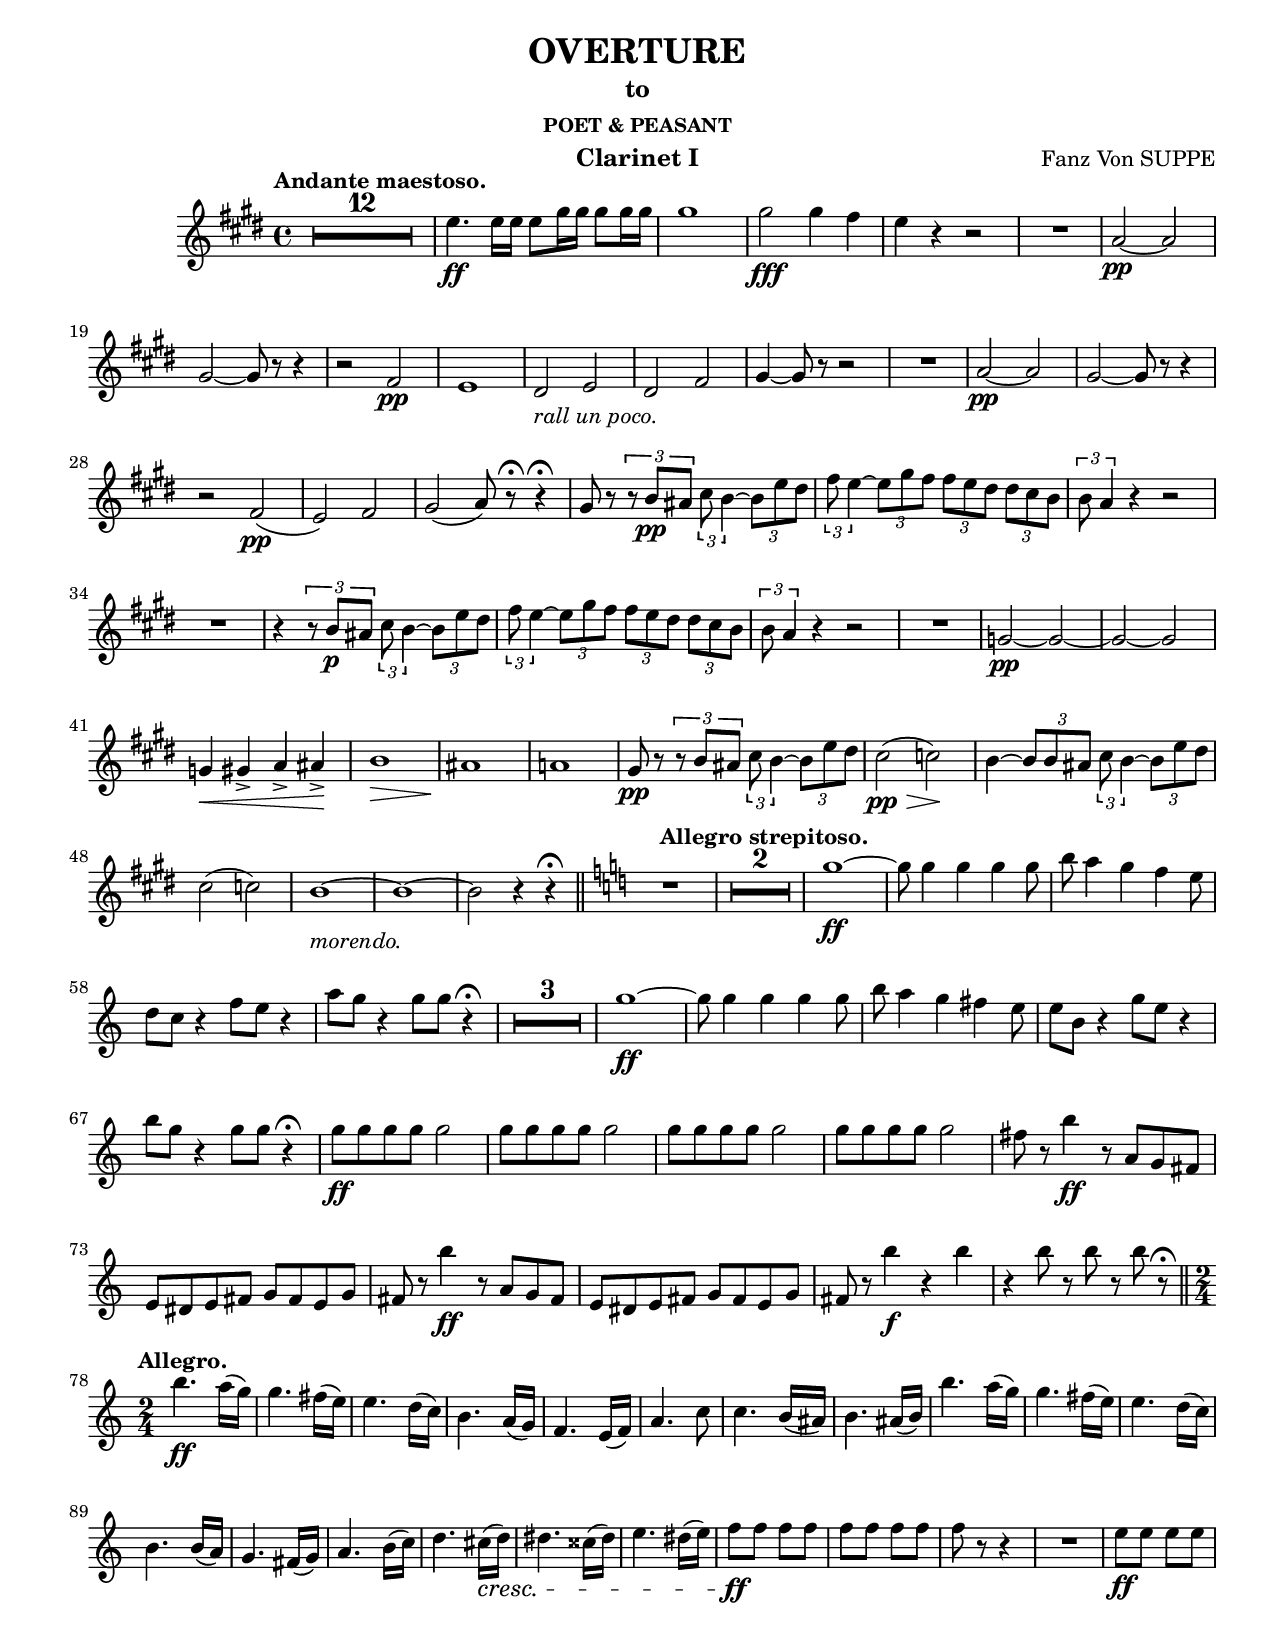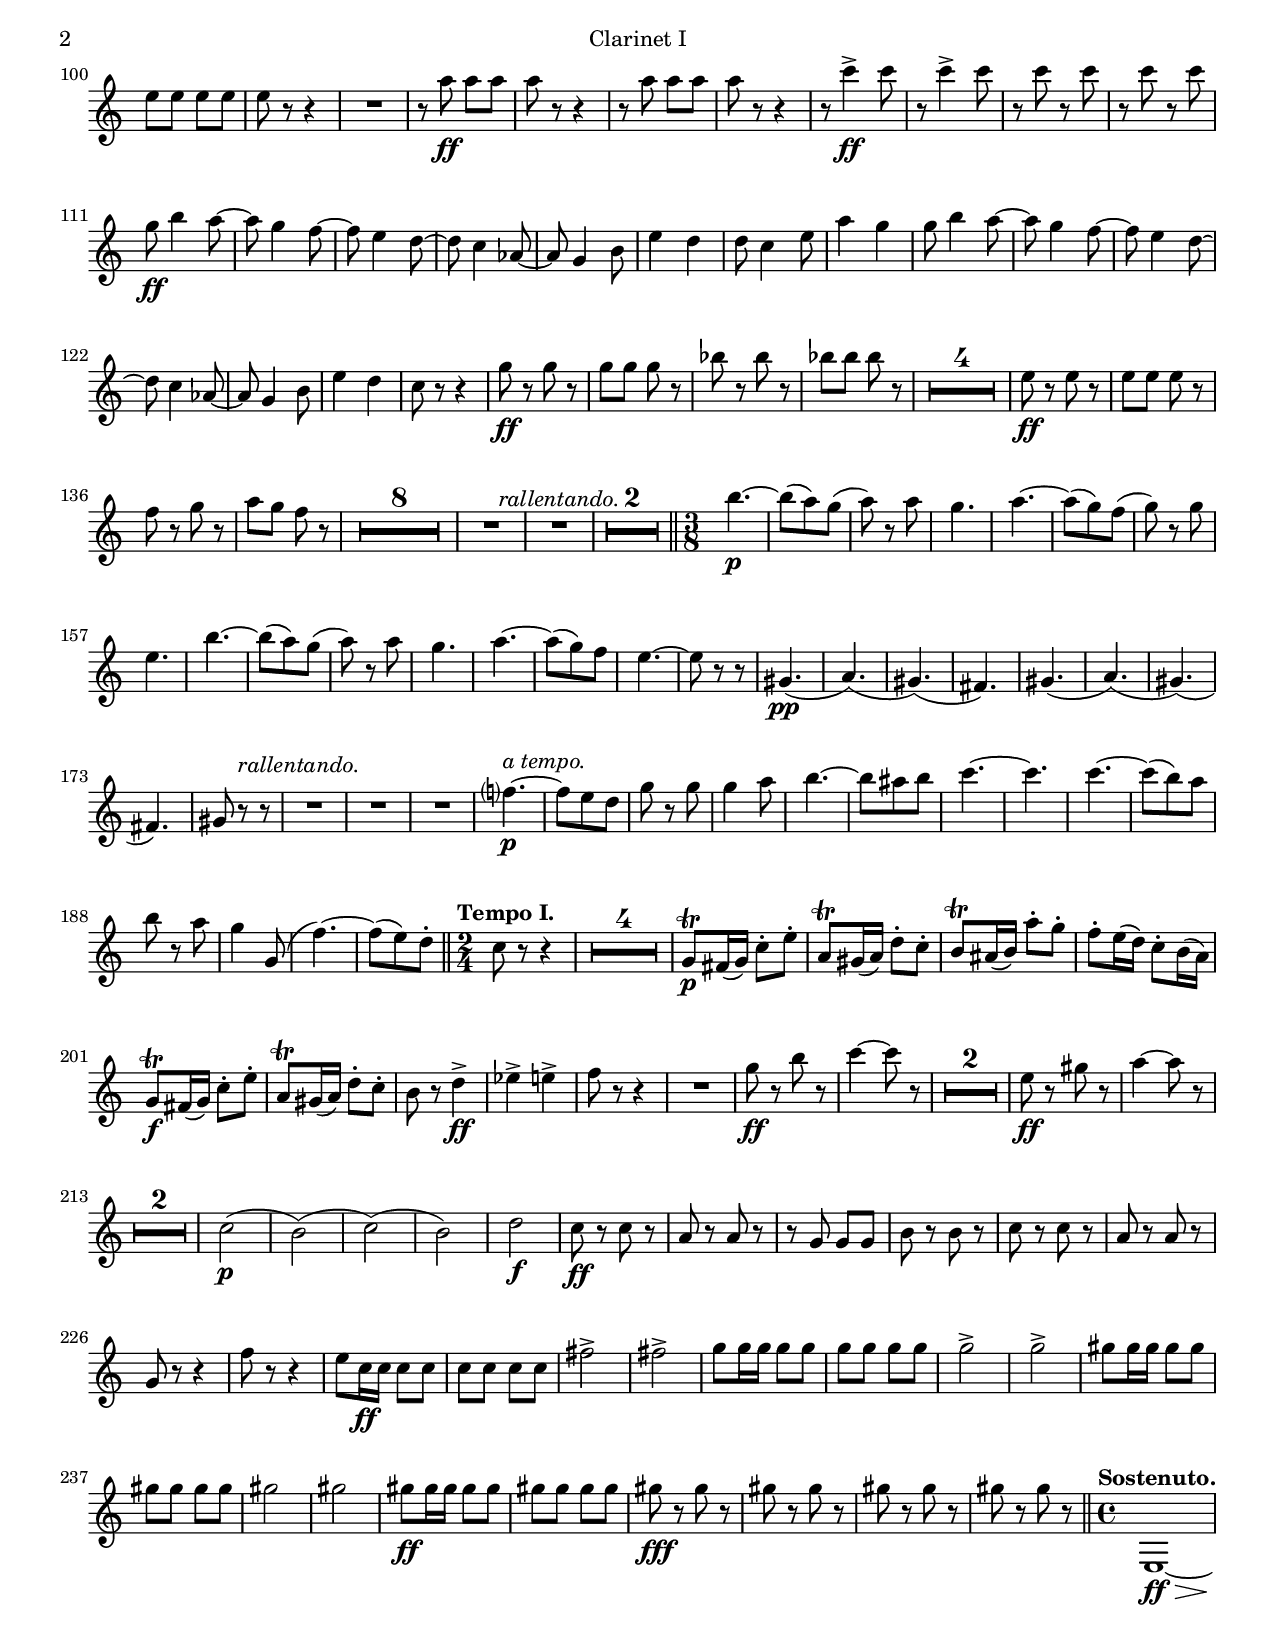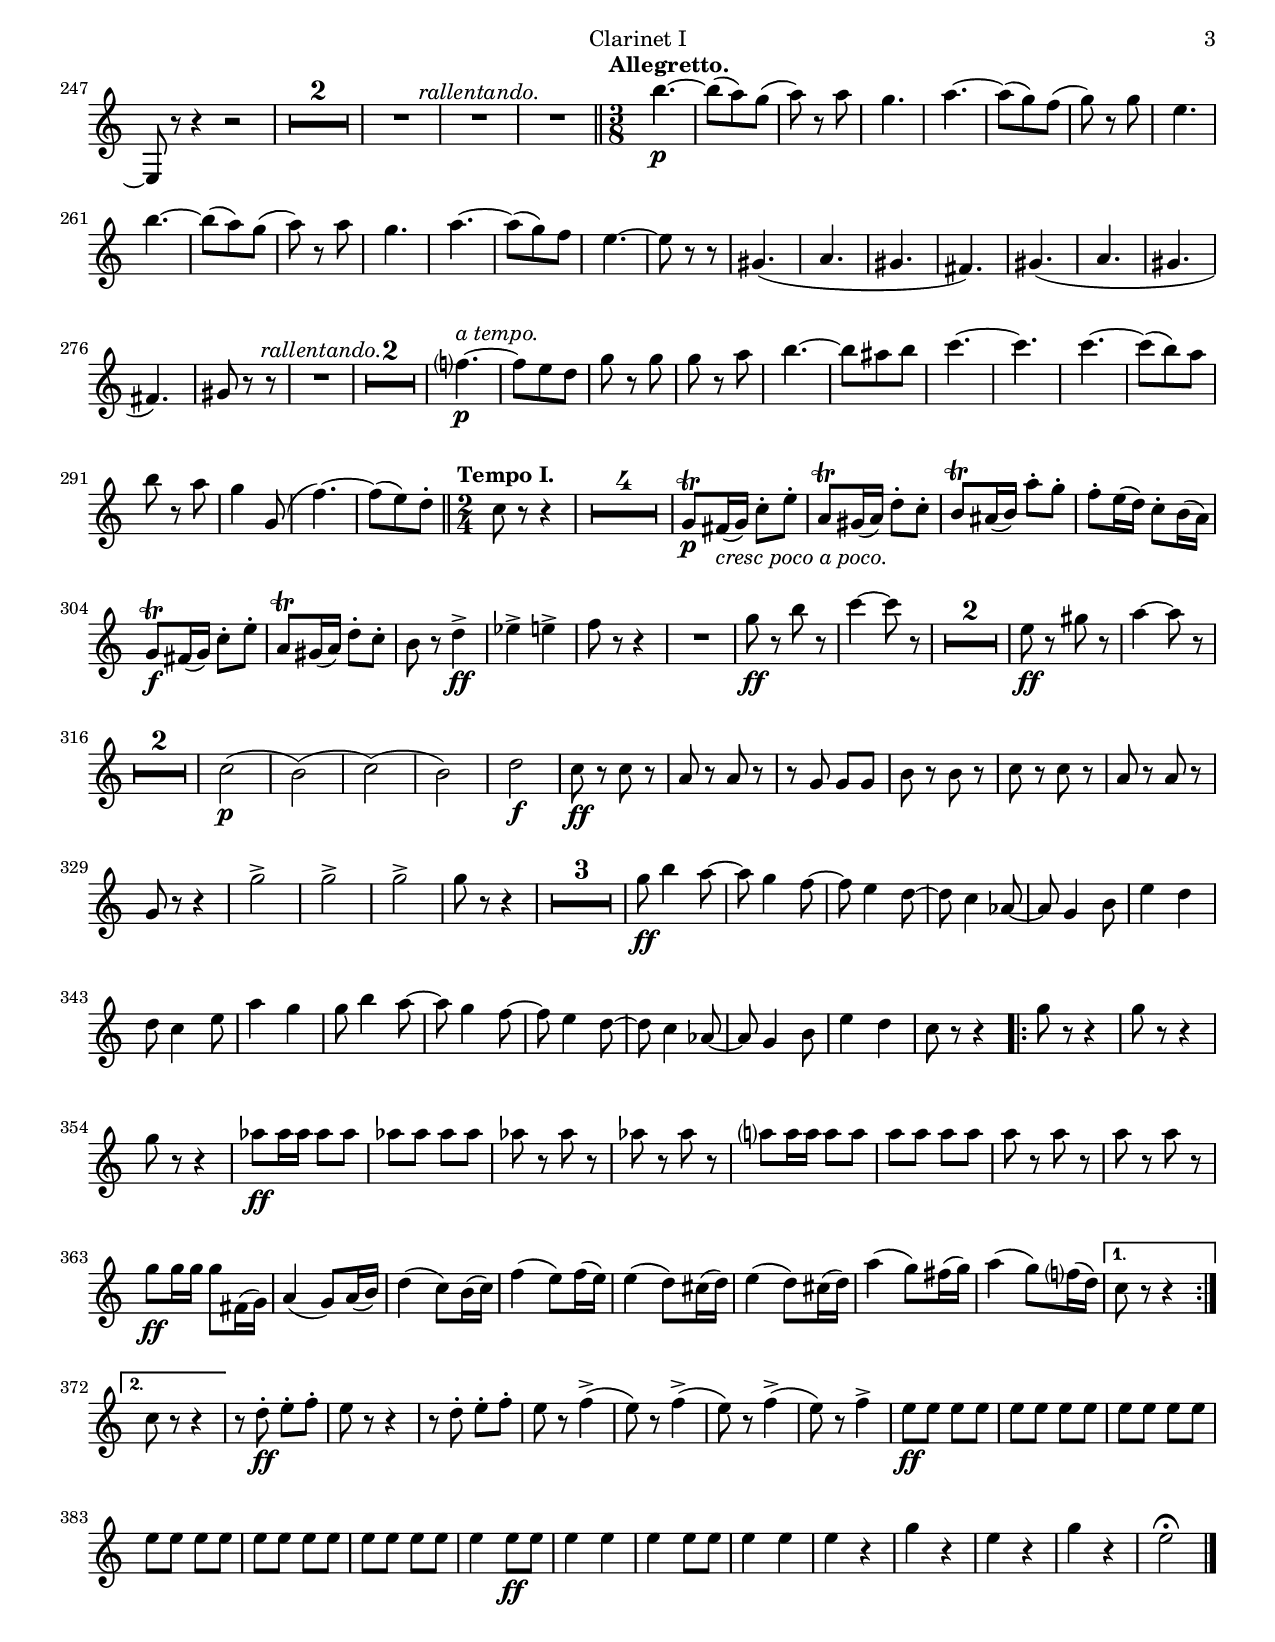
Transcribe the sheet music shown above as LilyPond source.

% This LilyPond file was generated by Rosegarden 16.06
\include "english.ly"
\version "2.18.2"
\header {
    title = "OVERTURE"
    subtitle = "to"
    subsubtitle = "POET & PEASANT"
    composer = "Fanz Von SUPPE"
    instrument = "Clarinet I"
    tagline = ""
}
#(set-global-staff-size 19)
#(set-default-paper-size "letter")
\paper {
  system-system-spacing #'basic-distance = #14
}
\score {
    << % common
    \context Staff = "track 1" << 
        \set Score.skipBars = ##t
        \context Voice = "voice 1" {
            \override Voice.TextScript #'padding = #2.0
            \override MultiMeasureRest #'expand-limit = 1
            \time 4/4
            \clef "treble"
            \transpose bf c' {
            \key d \major
            \tempo "Andante maestoso."
            R1*12  |
            d'' 4. \ff d'' 16 d'' d'' 8 fs'' 16 fs'' fs'' 8 fs'' 16 fs''  |
            fs'' 1  |
            fs'' 2 \fff fs'' 4 e''  |
            d'' 4 r r2  |
            R1  |
            g' 2 \pp ~ g'  |
            fs' 2 ~ fs' 8 r r4  |
            r2 e' \pp  |
            d' 1  |
            cs' 2 _\markup { \italic "rall un poco." } d'  |
            cs' 2 e'  |
            fs' 4 ~ fs' 8 r r2  |
            R1  |
            g' 2 \pp ~ g'  |
            fs' 2 ~ fs' 8 r r4  |
            r2 e' \pp (  |
            d' 2 ) e'  |
            fs' 2 ( g' 8 ) r \fermata r4 \fermata  |
            fs' 8 r \times 2/3 { r a' \pp gs' } \times 2/3 { b' a' 4 ~ } \times 2/3 { a' 8 d'' cs'' }  |
            \times 2/3 { e'' 8 d'' 4 ~ } \times 2/3 { d'' 8 fs'' e'' } \times 2/3 { e'' d'' cs'' } \times 2/3 { cs'' b' a' }  |
            \times 2/3 { a' 8 g' 4 } r r2  |
            R1  |
            r4 \times 2/3 { r8 a' \p gs' } \times 2/3 { b' a' 4 ~ } \times 2/3 { a' 8 d'' cs'' }  |
            \times 2/3 { e'' 8 d'' 4 ~ } \times 2/3 { d'' 8 fs'' e'' } \times 2/3 { e'' d'' cs'' } \times 2/3 { cs'' b' a' }  |
            \times 2/3 { a' 8 g' 4 } r r2  |
            R1  |
            f' 2 \pp ~ f' ~  |
            f' 2 ~ f'  |
            f' 4 \< fs' -> g' -> gs' -> \!  |
            a' 1 \>  |
            gs' 1 \!  |
            g'! 1  |
            fs' 8 \pp r \times 2/3 { r a' gs' } \times 2/3 { b' a' 4 ~ } \times 2/3 { a' 8 d'' cs'' }  |
            b' 2 \pp \> ( bf' \! )  |
            a' 4 ~ \times 2/3 { a' 8 a' gs' } \times 2/3 { b' a' 4 ~ } \times 2/3 { a' 8 d'' cs'' }  |
            b' 2 ( bf' )  |
            a' 1 ~ _\markup { \italic "morendo." }  |
            a' 1 ~  |
            a' 2 r4 r \fermata \bar "||"
            } %transpose
            \key c \major
            \tempo "Allegro strepitoso."
            R1  |
            R1*2  |
            g'' 1 \ff ~  |
            g'' 8 g'' 4 g'' g'' g'' 8  |
            b'' 8 a'' 4 g'' f'' e'' 8  |
            d'' 8 c'' r4 f'' 8 e'' r4  |
            a'' 8 g'' r4 g'' 8 g'' r4 \fermata  |
            R1*3  |
            g'' 1 \ff ~  |
            g'' 8 g'' 4 g'' g'' g'' 8  |
            b'' 8 a'' 4 g'' fs'' e'' 8  |
            e'' 8 b' r4 g'' 8 e'' r4  |
            b'' 8 g'' r4 g'' 8 g'' r4 \fermata  |
            g'' 8 \ff g'' g'' g'' g'' 2  |
            g'' 8 g'' g'' g'' g'' 2  |
            g'' 8 g'' g'' g'' g'' 2  |
            g'' 8 g'' g'' g'' g'' 2  |
            fs'' 8 r b'' 4 \ff r8 a' g' fs'  |
            e' 8 ds' e' fs' g' fs' e' g'  |
            fs' 8 r b'' 4 \ff r8 a' g' fs'  |
            e' 8 ds' e' fs' g' fs' e' g'  |
            fs' 8 r b'' 4 \f r b''  |
            r4 b'' 8 r b'' r b'' r \fermata \bar "||"
            \time 2/4
            \tempo "Allegro."
            b'' 4. \ff a'' 16 ( g'' )  |
            g'' 4. fs'' 16 ( e'' )  |
            e'' 4. d'' 16 ( c'' )  |
            b' 4. a' 16 ( g' )  |
            f' 4. e' 16 ( f' )  |
            a' 4. c'' 8  |
            c'' 4. b' 16 ( as' )  |
            b' 4. as' 16 ( b' )  |
            b'' 4. a'' 16 ( g'' )  |
            g'' 4. fs'' 16 ( e'' )  |
            e'' 4. d'' 16 ( c'' )  |
            b' 4. b' 16 ( a' )  |
            g' 4. fs' 16 ( g' )  |
            a' 4. b' 16 ( c'' )  |
            d'' 4. cs'' 16 \cresc ( d'' )  |
            ds'' 4. css'' 16 ( ds'' )  |
            e'' 4. ds'' 16 ( e'' )  |
            f'' 8 \ff f'' f'' f''  |
            f'' 8 f'' f'' f''  |
            f'' 8 r r4  |
            R2  |
            e'' 8 \ff e'' e'' e''  |
            e'' 8 e'' e'' e''  |
            e'' 8 r r4  |
            R2  |
            r8 a'' \ff a'' a''  |
            a'' 8 r r4  |
            r8 a'' a'' a''  |
            a'' 8 r r4  |
            r8 c''' 4 -> \ff c''' 8  |
            r8 c''' 4 -> c''' 8  |
            r8 c''' r c'''  |
            r8 c''' r c'''  |
            g'' 8 \ff b'' 4 a'' 8 ~  |
            a'' 8 g'' 4 f'' 8 ~  |
            f'' 8 e'' 4 d'' 8 ~  |
            d'' 8 c'' 4 af' 8 ~  |
            af' 8 g' 4 b' 8  |
            e'' 4 d''  |
            d'' 8 c'' 4 e'' 8  |
            a'' 4 g''  |
            g'' 8 b'' 4 a'' 8 ~  |
            a'' 8 g'' 4 f'' 8 ~  |
            f'' 8 e'' 4 d'' 8 ~  |
            d'' 8 c'' 4 af' 8 ~  |
            af' 8 g' 4 b' 8  |
            e'' 4 d''  |
            c'' 8 r r4  |
            g'' 8 \ff r g'' r  |
            g'' 8 g'' g'' r  |
            bf'' 8 r bf'' r  |
            bf'' 8 bf'' bf'' r  |
            R2*4  |
            e'' 8 \ff r e'' r  |
            e'' 8 e'' e'' r  |
            f'' 8 r g'' r  |
            a'' 8 g'' f'' r  |
            R2*8  |
            R2  |
            R2 ^\markup { \italic "rallentando." }  |
            R2*2 \bar "||"
            \time 3/8
            b'' 4. \p ~  |
            b'' 8 ( a'' ) g'' (  |
            a'' 8 ) r a''  |
            g'' 4.  |
            a'' 4. ~  |
            a'' 8 ( g'' ) f'' (  |
            g'' 8 ) r g''  |
            e'' 4.  |
            b'' 4. ~  |
            b'' 8 ( a'' ) g'' (  |
            a'' 8 ) r a''  |
            g'' 4.  |
            a'' 4. ~  |
            a'' 8 ( g'' ) f''  |
            e'' 4. ~  |
            e'' 8 r r  |
            gs' 4. \pp (  |
            a' 4. ) (  |
            gs' 4. ) (  |
            fs' 4. )  |
            gs' 4. (  |
            a' 4. ) (  |
            gs' 4. ) (  |
            fs' 4. )  |
            gs' 8 r ^\markup { \italic "rallentando." } r  |
            R4.  |
            R4.  |
            R4.  |
            f''? 4. \p ^\markup { \italic "a tempo." } ~  |
            f'' 8 e'' d''  |
            g'' 8 r g''  |
            g'' 4 a'' 8  |
            b'' 4. ~  |
            b'' 8 as'' b''  |
            c''' 4. ~  |
            c''' 4.  |
            c''' 4. ~  |
            c''' 8 ( b'' ) a''  |
            b'' 8 r a''  |
            g'' 4 g' 8 (  |
            f'' 4. ) ~  |
            f'' 8 ( e'' ) d'' -. \bar "||"
            \time 2/4
            \tempo "Tempo I."
            c'' 8 r r4  |
            R2*4  |
            g' 8 \p \trill fs' 16 ( g' ) c'' 8 -. e'' -.  |
            a' 8 \trill gs' 16 ( a' ) d'' 8 -. c'' -.  |
            b' 8 \trill as' 16 ( b' ) a'' 8 -. g'' -.  |
            f'' 8 -. e'' 16 ( d'' ) c'' 8 -. b' 16 ( a' )  |
            g' 8 \f \trill fs' 16 ( g' ) c'' 8 -. e'' -.  |
            a' 8 \trill gs' 16 ( a' ) d'' 8 -. c'' -.  |
            b' 8 r d'' 4 \ff ->  |
            ef'' 4 -> e'' ->  |
            f'' 8 r r4  |
            R2  |
            g'' 8 \ff r b'' r  |
            c''' 4 ~ c''' 8 r  |
            R2*2  |
            e'' 8 \ff r gs'' r  |
            a'' 4 ~ a'' 8 r  |
            R2*2  |
            c'' 2 \p (  |
            b' 2 ) (  |
            c'' 2 ) (  |
            b' 2 )  |
            d'' 2 \f  |
            c'' 8 \ff r c'' r  |
            a' 8 r a' r  |
            r8 g' g' g'  |
            b' 8 r b' r  |
            c'' 8 r c'' r  |
            a' 8 r a' r  |
            g' 8 r r4  |
            f'' 8 r r4  |
            e'' 8 c'' 16 \ff c'' c'' 8 c''  |
            c'' 8 c'' c'' c''  |
            fs'' 2 ->  |
            fs'' 2 ->  |
            g'' 8 g'' 16 g'' g'' 8 g''  |
            g'' 8 g'' g'' g''  |
            g'' 2 ->  |
            g'' 2 ->  |
            gs'' 8 gs'' 16 gs'' gs'' 8 gs''  |
            gs'' 8 gs'' gs'' gs''  |
            gs'' 2  |
            gs'' 2  |
            gs'' 8 \ff gs'' 16 gs'' gs'' 8 gs''  |
            gs'' 8 gs'' gs'' gs''  |
            gs'' 8 \fff r gs'' r  |
            gs'' 8 r gs'' r  |
            gs'' 8 r gs'' r  |
            gs'' 8 r gs'' r \bar "||"
            \time 4/4
            \tempo "Sostenuto."
            e 1 \ff \> ~  |
            e 8 \! r r4 r2  |
            R1*2  |
            R1  |
            R1 ^\markup { \italic "rallentando." }  |
            R1 \bar "||"
            \time 3/8
            \tempo "Allegretto."
            b'' 4. \p ~  |
            b'' 8 ( a'' ) g'' (  |
            a'' 8 ) r a''  |
            g'' 4.  |
            a'' 4. ~  |
            a'' 8 ( g'' ) f'' (  |
            g'' 8 ) r g''  |
            e'' 4.  |
            b'' 4. ~  |
            b'' 8 ( a'' ) g'' (  |
            a'' 8 ) r a''  |
            g'' 4.  |
            a'' 4. ~  |
            a'' 8 ( g'' ) f''  |
            e'' 4. ~  |
            e'' 8 r r  |
            gs' 4. (  |
            a' 4.  |
            gs' 4.  |
            fs' 4. )  |
            gs' 4. (  |
            a' 4.  |
            gs' 4.  |
            fs' 4. )  |
            gs' 8 r r  |
            R4. ^\markup { \italic "rallentando." }  |
            R4.*2  |
            f''? 4. \p ~ ^\markup { \italic "a tempo." }  |
            f'' 8 e'' d''  |
            g'' 8 r g''  |
            g'' 8 r a''  |
            b'' 4. ~  |
            b'' 8 as'' b''  |
            c''' 4. ~  |
            c''' 4.  |
            c''' 4. ~  |
            c''' 8 ( b'' ) a''  |
            b'' 8 r a''  |
            g'' 4 g' 8 (  |
            f'' 4. ) ~  |
            f'' 8 ( e'' ) d'' -. \bar "||"
            \time 2/4
            \tempo "Tempo I."
            c'' 8 r r4  |
            R2*4  |
            g' 8 \p \trill fs' 16 _\markup { \italic "cresc poco a poco." } ( g' ) c'' 8 -. e'' -.  |
            a' 8 \trill gs' 16 ( a' ) d'' 8 -. c'' -.  |
            b' 8 \trill as' 16 ( b' ) a'' 8 -. g'' -.  |
            f'' 8 -. e'' 16 ( d'' ) c'' 8 -. b' 16 ( a' )  |
            g' 8 \f \trill fs' 16 ( g' ) c'' 8 -. e'' -.  |
            a' 8 \trill gs' 16 ( a' ) d'' 8 -. c'' -.  |
            b' 8 r d'' 4 \ff ->  |
            ef'' 4 -> e'' ->  |
            f'' 8 r r4  |
            R2  |
            g'' 8 \ff r b'' r  |
            c''' 4 ~ c''' 8 r  |
            R2*2  |
            e'' 8 \ff r gs'' r  |
            a'' 4 ~ a'' 8 r  |
            R2*2  |
            c'' 2 \p (  |
            b' 2 ) (  |
            c'' 2 ) (  |
            b' 2 )  |
            d'' 2 \f  |
            c'' 8 \ff r c'' r  |
            a' 8 r a' r  |
            r8 g' g' g'  |
            b' 8 r b' r  |
            c'' 8 r c'' r  |
            a' 8 r a' r  |
            g' 8 r r4  |
            g'' 2 ->  |
            g'' 2 ->  |
            g'' 2 ->  |
            g'' 8 r r4  |
            R2*3  |
            g'' 8 \ff b'' 4 a'' 8 ~  |
            a'' 8 g'' 4 f'' 8 ~  |
            f'' 8 e'' 4 d'' 8 ~  |
            d'' 8 c'' 4 af' 8 ~  |
            af' 8 g' 4 b' 8  |
            e'' 4 d''  |
            d'' 8 c'' 4 e'' 8  |
            a'' 4 g''  |
            g'' 8 b'' 4 a'' 8 ~  |
            a'' 8 g'' 4 f'' 8 ~  |
            f'' 8 e'' 4 d'' 8 ~  |
            d'' 8 c'' 4 af' 8 ~  |
            af' 8 g' 4 b' 8  |
            e'' 4 d''  |
            c'' 8 r r4  |
            \repeat volta 2 {
            g'' 8 r r4  |
            g'' 8 r r4  |
            g'' 8 r r4  |
            af'' 8 \ff af'' 16 af'' af'' 8 af''  |
            af'' 8 af'' af'' af''  |
            af'' 8 r af'' r  |
            af'' 8 r af'' r  |
            a''? 8 a'' 16 a'' a'' 8 a''  |
            a'' 8 a'' a'' a''  |
            a'' 8 r a'' r  |
            a'' 8 r a'' r  |
            g'' 8 \ff g'' 16 g'' g'' 8 fs' 16 ( g' )  |
            a' 4 ( g' 8 ) a' 16 ( b' )  |
            d'' 4 ( c'' 8 ) b' 16 ( c'' )  |
            f'' 4 ( e'' 8 ) f'' 16 ( e'' )  |
            e'' 4 ( d'' 8 ) cs'' 16 ( d'' )  |
            e'' 4 ( d'' 8 ) cs'' 16 ( d'' )  |
            a'' 4 ( g'' 8 ) fs'' 16 ( g'' )  |
            a'' 4 ( g'' 8 ) f''? 16 ( d'' )  |
            }
            \alternative {
              { c'' 8 r r4  | }
              { c'' 8 r r4  | }
            }
            r8 d'' -. \ff e'' -. f'' -.  |
            e'' 8 r r4  |
            r8 d'' -. e'' -. f'' -.  |
            e'' 8 r f'' 4 -> (  |
            e'' 8 ) r f'' 4 -> (  |
            e'' 8 ) r f'' 4 -> (  |
            e'' 8 ) r f'' 4 ->  |
            e'' 8 \ff e'' e'' e''  |
            e'' 8 e'' e'' e''  |
            e'' 8 e'' e'' e''  |
            e'' 8 e'' e'' e''  |
            e'' 8 e'' e'' e''  |
            e'' 8 e'' e'' e''  |
            e'' 4 e'' 8 \ff e''  |
            e'' 4 e''  |
            e'' 4 e'' 8 e''  |
            e'' 4 e''  |
            e'' 4 r  |
            g'' 4 r  |
            e'' 4 r  |
            g'' 4 r  |
            e'' 2 \fermata  |
            \bar "|."
        } % Voice
    >> % Staff (final) ends
>> % notes
\layout {
    indent = 2.0\cm
    short-indent = 0.5\cm
    \context { \Score
      %\remove "Bar_number_engraver"
      %\override SpacingSpanner #'base-shortest-duration = #(ly:make-moment 1 10)
    }
}
} % score
